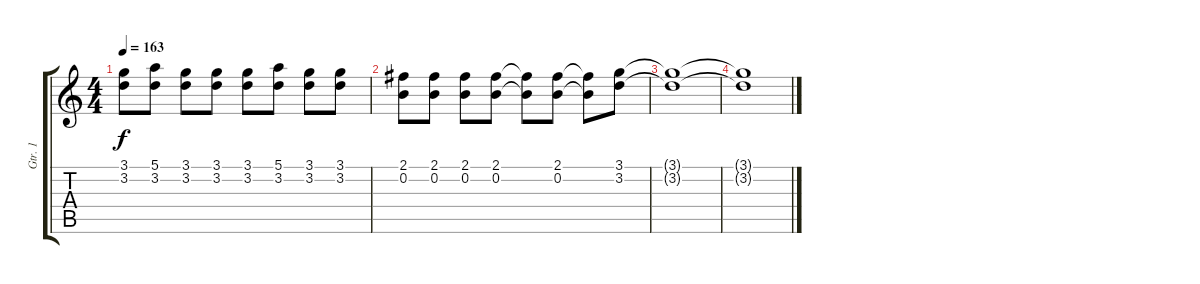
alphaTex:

\track ("Gtr. 1" "Gtr. 1") {instrument distortionguitar}
\staff {score tabs}
\tuning (E4 B3 G3 D3 A2 E2) {hide}
\ts (4 4)
\tempo 163
\clef g2
\ks c
(3.1 3.2).8{dy f} (5.1 3.2).8 (3.1 3.2).8 (3.1 3.2).8 (3.1 3.2).8 (5.1 3.2).8 (3.1 3.2).8 (3.1 3.2).8 |
(2.1 0.2).8 (2.1 0.2).8 (2.1 0.2).8 (2.1 0.2).8 (2.1{t} 0.2{t}).8 (2.1 0.2).8 (2.1{t} 0.2{t}).8 (3.1 3.2).8 |
(3.1{t} 3.2{t}).1{volume 0} |
(3.1{t} 3.2{t}).1
